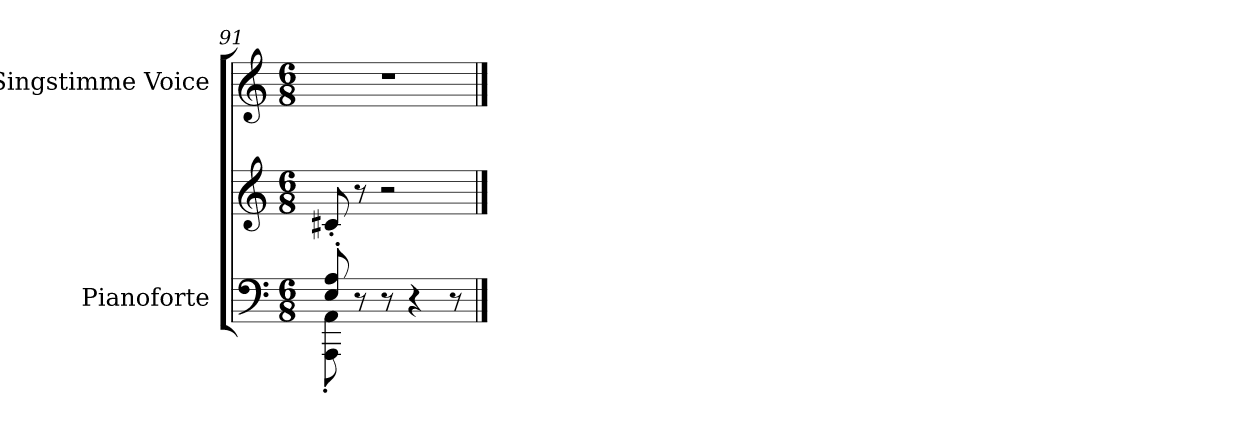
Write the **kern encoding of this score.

**kern	**kern	**kern
*part2	*part2	*part1
*staff3	*staff2	*staff1
*I"Pianoforte	*	*I"Singstimme Voice
*I'Pno	*	*
*clefF4	*clefG2	*clefG2
*k[]	*k[]	*k[]
*M6/8	*M6/8	*M6/8
=91	=91	=91
*^	*	*
8E/' 8A/'	8AAA\' 8AA\'	8c#X'/	2.r
8r	8ryy	8r	.
8r	8ryy	2r	.
4r	4ryy	.	.
8r	8ryy	.	.
*v	*v	*	*
==	==	==
*-	*-	*-
